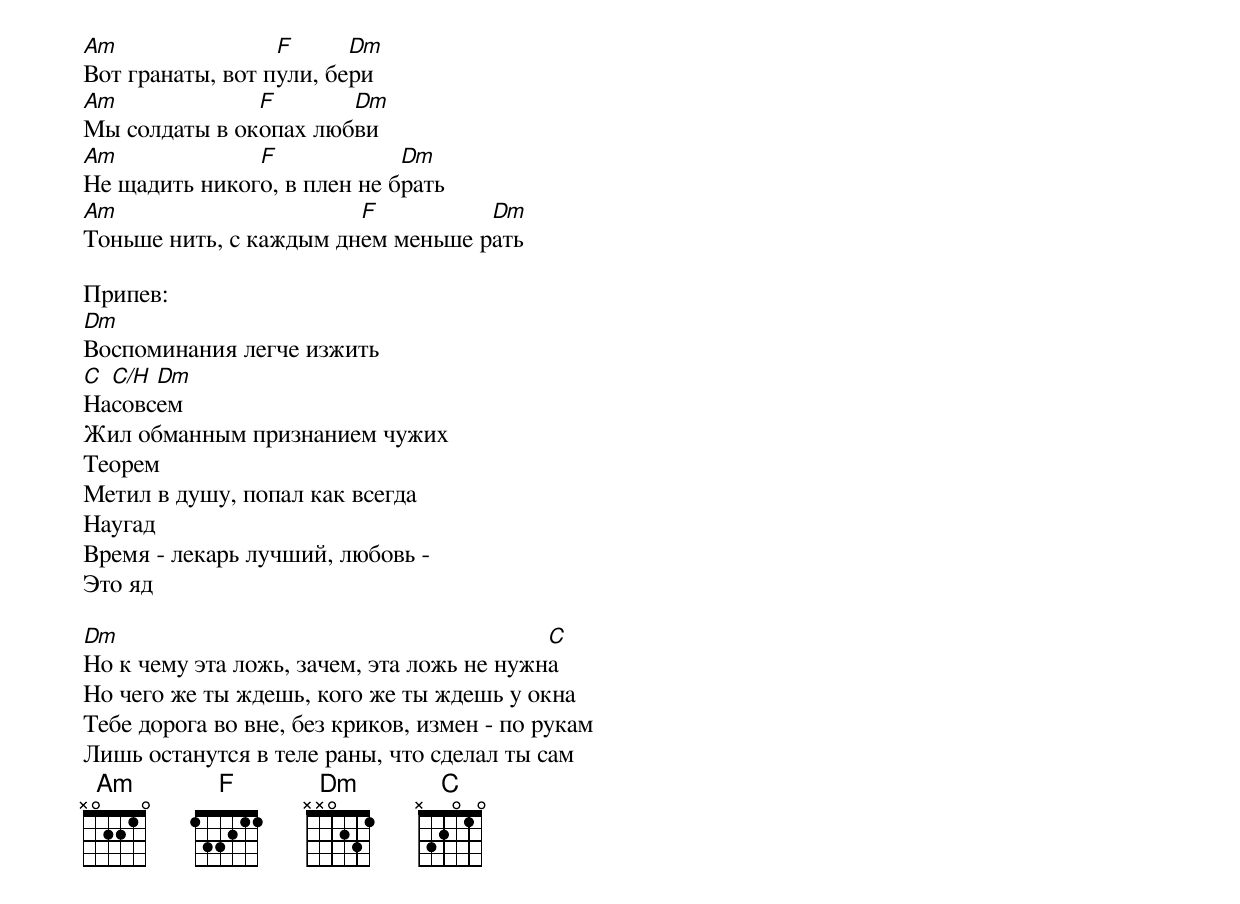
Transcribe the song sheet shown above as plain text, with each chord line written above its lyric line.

Am                F      Dm
Вот гранаты, вот пули, бери
Am             F       Dm
Мы солдаты в окопах любви
Am             F             Dm
Не щадить никого, в плен не брать
Am                      F          Dm
Тоньше нить, с каждым днем меньше рать

Припев:
Dm
Воспоминания легче изжить
C C/H Dm
Насовсем
Жил обманным признанием чужих
Теорем
Метил в душу, попал как всегда
Наугад
Время - лекарь лучший, любовь -
Это яд

Dm                                         C
Но к чему эта ложь, зачем, эта ложь не нужна
Но чего же ты ждешь, кого же ты ждешь у окна
Тебе дорога во вне, без криков, измен - по рукам
Лишь останутся в теле раны, что сделал ты сам
